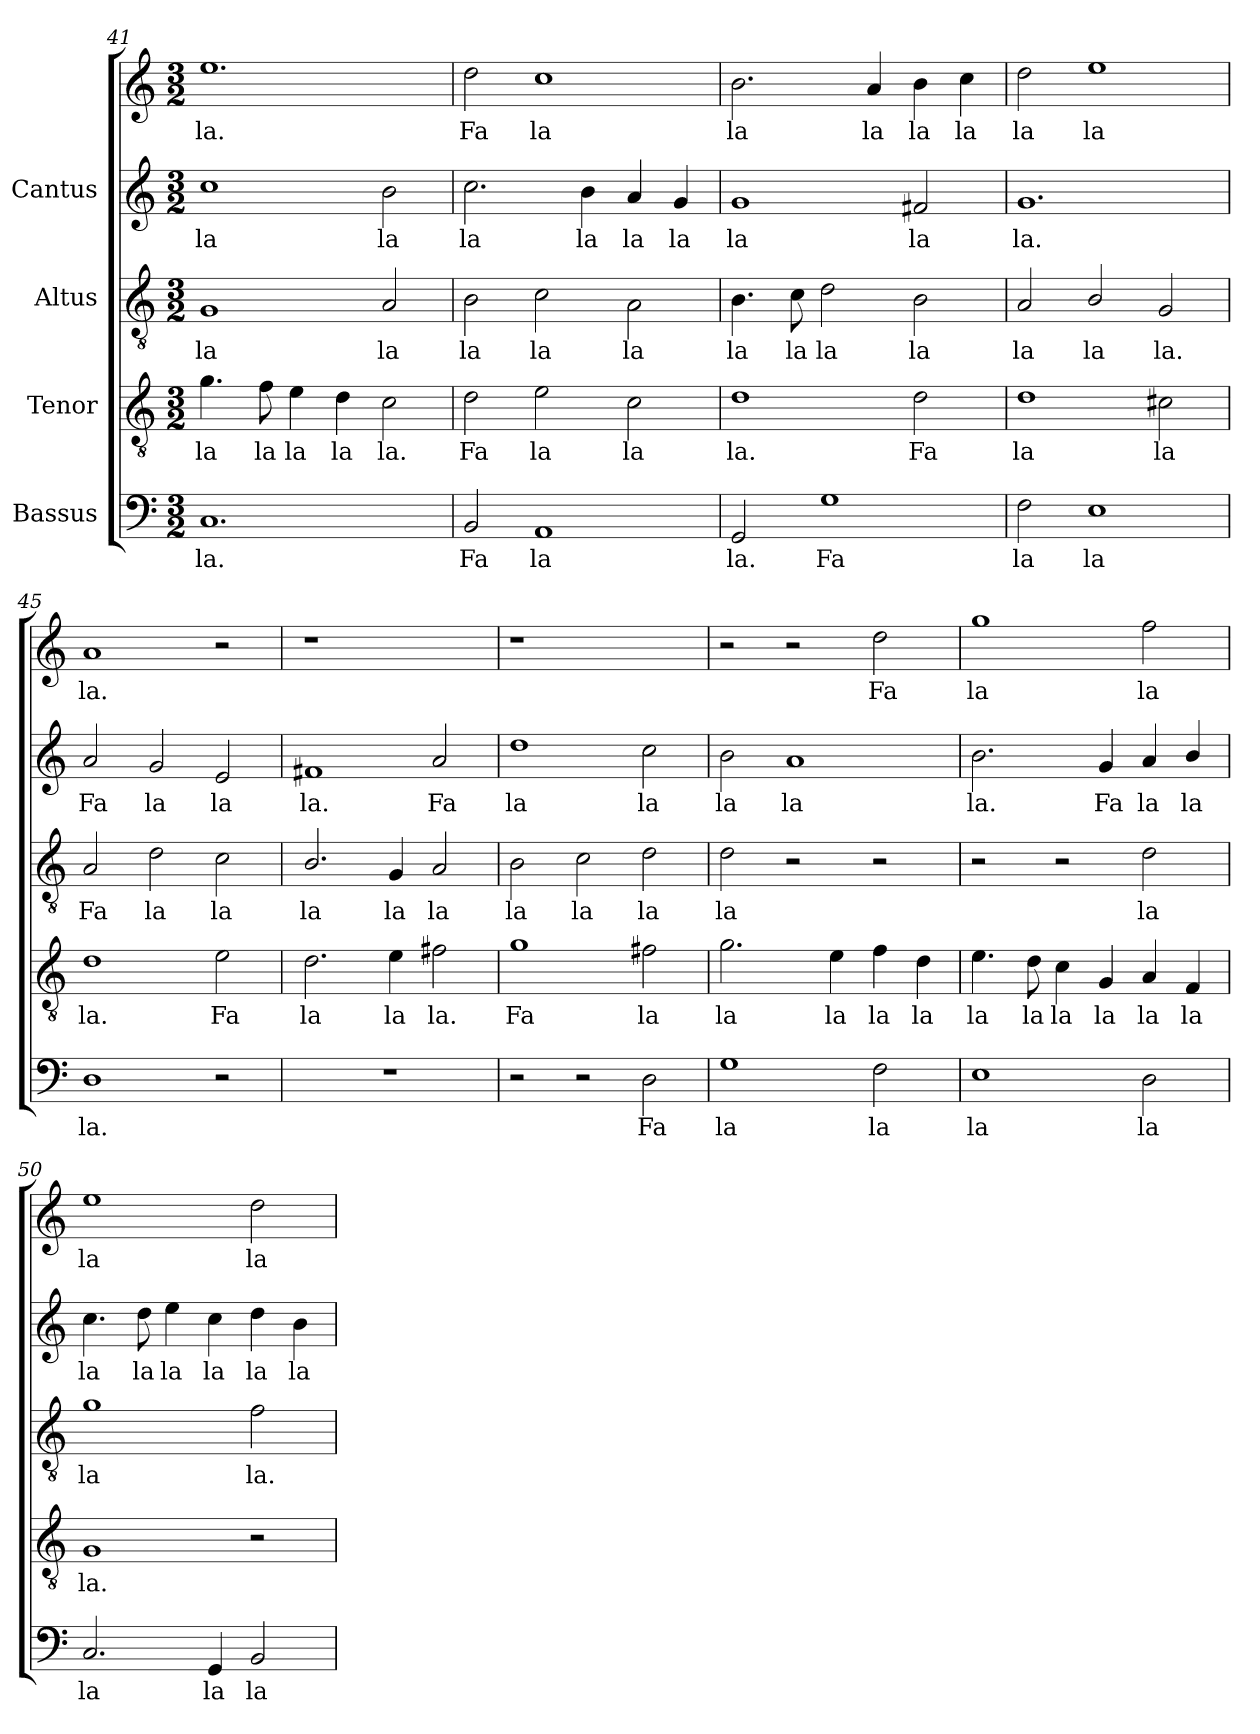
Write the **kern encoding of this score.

**kern	**text	**kern	**text	**kern	**text	**kern	**text	**kern	**text
*part4	*part4	*part3	*part3	*part2	*part2	*part1	*part1	*part1	*part1
*staff5	*staff5	*staff4	*staff4	*staff3	*staff3	*staff2	*staff2	*staff1	*staff1
*I"Bassus	*	*I"Tenor	*	*I"Altus	*	*I"Cantus	*	*	*
*clefF4	*	*clefGv2	*	*clefGv2	*	*clefG2	*	*clefG2	*
*M3/2	*	*M3/2	*	*M3/2	*	*M3/2	*	*M3/2	*
=41	=41	=41	=41	=41	=41	=41	=41	=41	=41
!	!LO:LY:b:cj	!	!LO:LY:b:cj	!	!LO:LY:b:cj	!	!LO:LY:b:cj	!	!LO:LY:b:cj
1.C	la.	4.g\	la	1G	la	1cc	la	1.ee	la.
!	!	!	!LO:LY:b:cj	!	!	!	!	!	!
.	.	8f\	la	.	.	.	.	.	.
!	!	!	!LO:LY:b:cj	!	!	!	!	!	!
.	.	4e\	la	.	.	.	.	.	.
!	!	!	!LO:LY:b:cj	!	!	!	!	!	!
.	.	4d\	la	.	.	.	.	.	.
!	!	!	!LO:LY:b:cj	!	!LO:LY:b:cj	!	!LO:LY:b:cj	!	!
.	.	2c\	la.	2A/	la	2b\	la	.	.
=42	=42	=42	=42	=42	=42	=42	=42	=42	=42
!	!LO:LY:b:cj	!	!LO:LY:b:cj	!	!LO:LY:b:cj	!	!LO:LY:b:cj	!	!LO:LY:b:cj
2BB/	Fa	2d\	Fa	2B\	la	2.cc\	la	2dd\	Fa
!	!LO:LY:b:cj	!	!LO:LY:b:cj	!	!LO:LY:b:cj	!	!	!	!LO:LY:b:cj
1AA	la	2e\	la	2c\	la	.	.	1cc	la
!	!	!	!	!	!	!	!LO:LY:b:cj	!	!
.	.	.	.	.	.	4b\	la	.	.
!	!	!	!LO:LY:b:cj	!	!LO:LY:b:cj	!	!LO:LY:b:cj	!	!
.	.	2c\	la	2A\	la	4a/	la	.	.
!	!	!	!	!	!	!	!LO:LY:b:cj	!	!
.	.	.	.	.	.	4g/	la	.	.
=43	=43	=43	=43	=43	=43	=43	=43	=43	=43
!	!LO:LY:b:cj	!	!LO:LY:b:cj	!	!LO:LY:b:cj	!	!LO:LY:b:cj	!	!LO:LY:b:cj
2GG/	la.	1d	la.	4.B\	la	1g	la	2.b\	la
!	!	!	!	!	!LO:LY:b:cj	!	!	!	!
.	.	.	.	8c\	la	.	.	.	.
!	!LO:LY:b:cj	!	!	!	!LO:LY:b:cj	!	!	!	!
1G	Fa	.	.	2d\	la	.	.	.	.
!	!	!	!	!	!	!	!	!	!LO:LY:b:cj
.	.	.	.	.	.	.	.	4a/	la
!	!	!	!LO:LY:b:cj	!	!LO:LY:b:cj	!	!LO:LY:b:cj	!	!LO:LY:b:cj
.	.	2d\	Fa	2B\	la	2f#X/	la	4b\	la
!	!	!	!	!	!	!	!	!	!LO:LY:b:cj
.	.	.	.	.	.	.	.	4cc\	la
!!LO:LB:g=z
=44	=44	=44	=44	=44	=44	=44	=44	=44	=44
!	!LO:LY:b:cj	!	!LO:LY:b:cj	!	!LO:LY:b:cj	!	!LO:LY:b:cj	!	!LO:LY:b:cj
2F\	la	1d	la	2A/	la	1.g	la.	2dd\	la
!	!LO:LY:b:cj	!	!	!	!LO:LY:b:cj	!	!	!	!LO:LY:b:cj
1E	la	.	.	2B/	la	.	.	1ee	la
!	!	!	!LO:LY:b:cj	!	!LO:LY:b:cj	!	!	!	!
.	.	2c#X\	la	2G/	la.	.	.	.	.
=45	=45	=45	=45	=45	=45	=45	=45	=45	=45
!	!LO:LY:b:cj	!	!LO:LY:b:cj	!	!LO:LY:b:cj	!	!LO:LY:b:cj	!	!LO:LY:b:cj
1D	la.	1d	la.	2A/	Fa	2a/	Fa	1a	la.
!	!	!	!	!	!LO:LY:b:cj	!	!LO:LY:b:cj	!	!
.	.	.	.	2d\	la	2g/	la	.	.
!	!	!	!LO:LY:b:cj	!	!LO:LY:b:cj	!	!LO:LY:b:cj	!	!
2r	.	2e\	Fa	2c\	la	2e/	la	2r	.
=46	=46	=46	=46	=46	=46	=46	=46	=46	=46
!	!	!	!LO:LY:b:cj	!	!LO:LY:b:cj	!	!LO:LY:b:cj	!	!
1.r	.	2.d\	la	2.B/	la	1f#X	la.	1r	.
!	!	!	!LO:LY:b:cj	!	!LO:LY:b:cj	!	!	!	!
.	.	4e\	la	4G/	la	.	.	.	.
!	!	!	!LO:LY:b:cj	!	!LO:LY:b:cj	!	!LO:LY:b:cj	!	!
.	.	2f#X\	la.	2A/	la	2a/	Fa	2ryy	.
=47	=47	=47	=47	=47	=47	=47	=47	=47	=47
!	!	!	!LO:LY:b:cj	!	!LO:LY:b:cj	!	!LO:LY:b:cj	!	!
2r	.	1g	Fa	2B\	la	1dd	la	1r	.
!	!	!	!	!	!LO:LY:b:cj	!	!	!	!
2r	.	.	.	2c\	la	.	.	.	.
!	!LO:LY:b:cj	!	!LO:LY:b:cj	!	!LO:LY:b:cj	!	!LO:LY:b:cj	!	!
2D\	Fa	2f#X\	la	2d\	la	2cc\	la	2ryy	.
=48	=48	=48	=48	=48	=48	=48	=48	=48	=48
!	!LO:LY:b:cj	!	!LO:LY:b:cj	!	!LO:LY:b:cj	!	!LO:LY:b:cj	!	!
1G	la	2.g\	la	2d\	la	2b\	la	2r	.
!	!	!	!	!	!	!	!LO:LY:b:cj	!	!
.	.	.	.	2r	.	1a	la	2r	.
!	!	!	!LO:LY:b:cj	!	!	!	!	!	!
.	.	4e\	la	.	.	.	.	.	.
!	!LO:LY:b:cj	!	!LO:LY:b:cj	!	!	!	!	!	!LO:LY:b:cj
2F\	la	4f\	la	2r	.	.	.	2dd\	Fa
!	!	!	!LO:LY:b:cj	!	!	!	!	!	!
.	.	4d\	la	.	.	.	.	.	.
!!LO:PB:g=z
=49	=49	=49	=49	=49	=49	=49	=49	=49	=49
!	!LO:LY:b:cj	!	!LO:LY:b:cj	!	!	!	!LO:LY:b:cj	!	!LO:LY:b:cj
1E	la	4.e\	la	2r	.	2.b\	la.	1gg	la
!	!	!	!LO:LY:b:cj	!	!	!	!	!	!
.	.	8d\	la	.	.	.	.	.	.
!	!	!	!LO:LY:b:cj	!	!	!	!	!	!
.	.	4c\	la	2r	.	.	.	.	.
!	!	!	!LO:LY:b:cj	!	!	!	!LO:LY:b:cj	!	!
.	.	4G/	la	.	.	4g/	Fa	.	.
!	!LO:LY:b:cj	!	!LO:LY:b:cj	!	!LO:LY:b:cj	!	!LO:LY:b:cj	!	!LO:LY:b:cj
2D\	la	4A/	la	2d\	la	4a/	la	2ff\	la
!	!	!	!LO:LY:b:cj	!	!	!	!LO:LY:b:cj	!	!
.	.	4F/	la	.	.	4b/	la	.	.
=50	=50	=50	=50	=50	=50	=50	=50	=50	=50
!	!LO:LY:b:cj	!	!LO:LY:b:cj	!	!LO:LY:b:cj	!	!LO:LY:b:cj	!	!LO:LY:b:cj
2.C/	la	1G	la.	1g	la	4.cc\	la	1ee	la
!	!	!	!	!	!	!	!LO:LY:b:cj	!	!
.	.	.	.	.	.	8dd\	la	.	.
!	!	!	!	!	!	!	!LO:LY:b:cj	!	!
.	.	.	.	.	.	4ee\	la	.	.
!	!LO:LY:b:cj	!	!	!	!	!	!LO:LY:b:cj	!	!
4GG/	la	.	.	.	.	4cc\	la	.	.
!	!LO:LY:b:cj	!	!	!	!LO:LY:b:cj	!	!LO:LY:b:cj	!	!LO:LY:b:cj
2BB/	la	2r	.	2f\	la.	4dd\	la	2dd\	la
!	!	!	!	!	!	!	!LO:LY:b:cj	!	!
.	.	.	.	.	.	4b\	la	.	.
=	=	=	=	=	=	=	=	=	=
*-	*-	*-	*-	*-	*-	*-	*-	*-	*-
